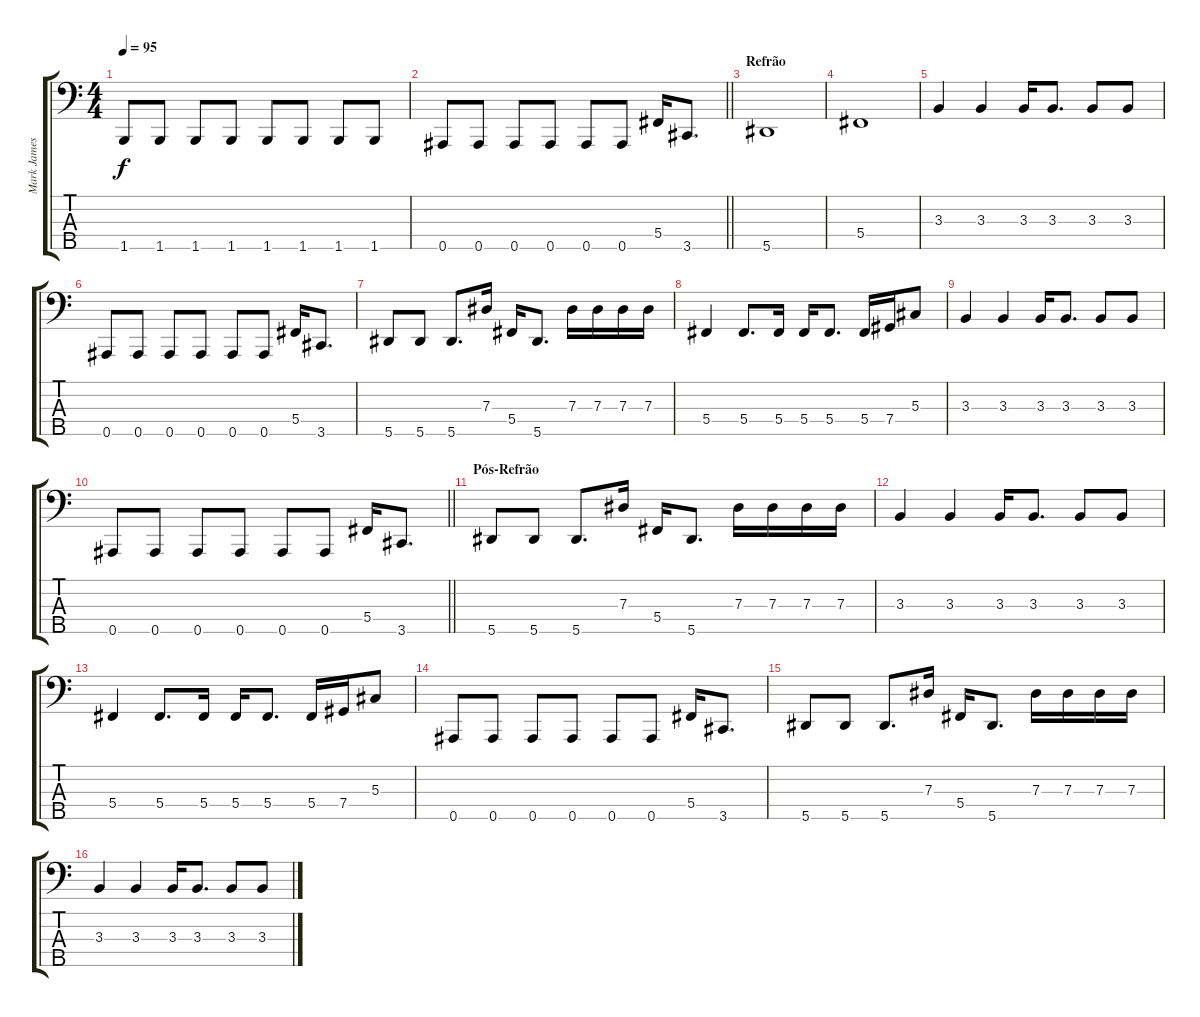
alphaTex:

\track ("Mark James" "Mark James") {instrument electricbassfinger}
\staff {score tabs}
\tuning (Gb2 Db2 Ab1 Db1 Bb0) {hide}
\ts (4 4)
\tempo 95
\clef f4
\ks c
1.5.8{dy f} 1.5.8 1.5.8 1.5.8 1.5.8 1.5.8 1.5.8 1.5.8 |
\barLineRight lightlight
0.5.8 0.5.8 0.5.8 0.5.8 0.5.8 0.5.8 5.4.16 3.5.8{d} |
\section ("" "Refrão")
5.5.1 |
5.4.1 |
3.3.4 3.3.4 3.3.16 3.3.8{d} 3.3.8 3.3.8 |
0.5.8 0.5.8 0.5.8 0.5.8 0.5.8 0.5.8 5.4.16 3.5.8{d} |
5.5.8 5.5.8 5.5.8{d} 7.3.16 5.4.16 5.5.8{d} 7.3.16 7.3.16 7.3.16 7.3.16 |
5.4.4 5.4.8{d} 5.4.16 5.4.16 5.4.8{d} 5.4.16 7.4.16 5.3.8 |
3.3.4 3.3.4 3.3.16 3.3.8{d} 3.3.8 3.3.8 |
\barLineRight lightlight
0.5.8 0.5.8 0.5.8 0.5.8 0.5.8 0.5.8 5.4.16 3.5.8{d} |
\section ("" "Pós-Refrão")
5.5.8 5.5.8 5.5.8{d} 7.3.16 5.4.16 5.5.8{d} 7.3.16 7.3.16 7.3.16 7.3.16 |
3.3.4 3.3.4 3.3.16 3.3.8{d} 3.3.8 3.3.8 |
5.4.4 5.4.8{d} 5.4.16 5.4.16 5.4.8{d} 5.4.16 7.4.16 5.3.8 |
0.5.8 0.5.8 0.5.8 0.5.8 0.5.8 0.5.8 5.4.16 3.5.8{d} |
5.5.8 5.5.8 5.5.8{d} 7.3.16 5.4.16 5.5.8{d} 7.3.16 7.3.16 7.3.16 7.3.16 |
3.3.4 3.3.4 3.3.16 3.3.8{d} 3.3.8 3.3.8
